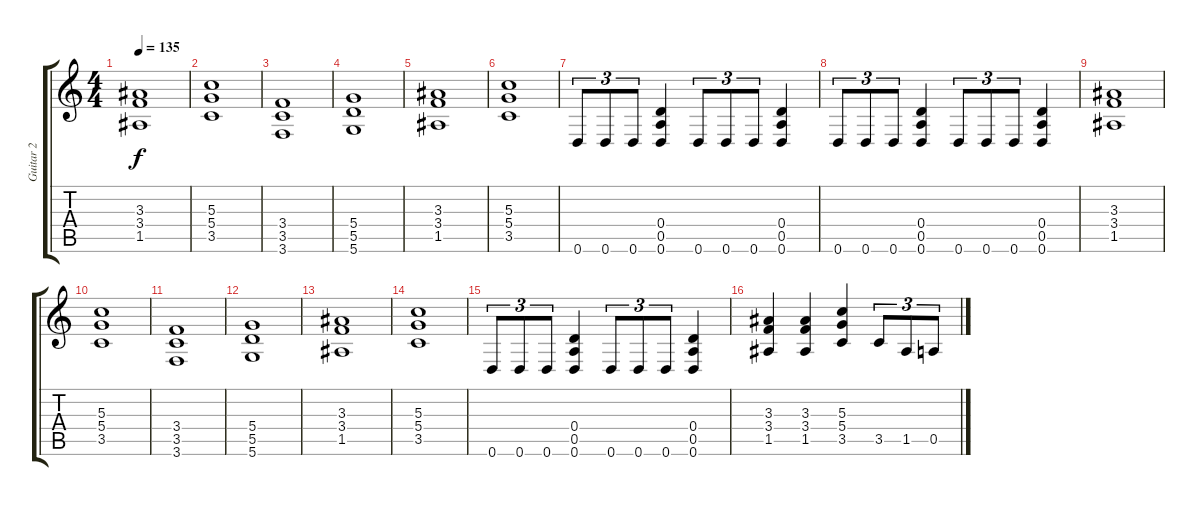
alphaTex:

\track ("Guitar 2" "Guitar 2") {instrument distortionguitar}
\staff {score tabs}
\tuning (E4 B3 G3 D3 A2 D2) {hide}
\ts (4 4)
\tempo 135
\clef g2
\ks c
(3.3 3.4 1.5).1{dy f} |
(5.3 5.4 3.5).1 |
(3.4 3.5 3.6).1 |
(5.4 5.5 5.6).1 |
(3.3 3.4 1.5).1 |
(5.3 5.4 3.5).1 |
0.6.8{tu (3 2)} 0.6.8{tu (3 2)} 0.6.8{tu (3 2)} (0.4 0.5 0.6).4 0.6.8{tu (3 2)} 0.6.8{tu (3 2)} 0.6.8{tu (3 2)} (0.4 0.5 0.6).4 |
0.6.8{tu (3 2)} 0.6.8{tu (3 2)} 0.6.8{tu (3 2)} (0.4 0.5 0.6).4 0.6.8{tu (3 2)} 0.6.8{tu (3 2)} 0.6.8{tu (3 2)} (0.4 0.5 0.6).4 |
(3.3 3.4 1.5).1 |
(5.3 5.4 3.5).1 |
(3.4 3.5 3.6).1 |
(5.4 5.5 5.6).1 |
(3.3 3.4 1.5).1 |
(5.3 5.4 3.5).1 |
0.6.8{tu (3 2)} 0.6.8{tu (3 2)} 0.6.8{tu (3 2)} (0.4 0.5 0.6).4 0.6.8{tu (3 2)} 0.6.8{tu (3 2)} 0.6.8{tu (3 2)} (0.4 0.5 0.6).4 |
(3.3 3.4 1.5).4 (3.3 3.4 1.5).4 (5.3 5.4 3.5).4 3.5.8{tu (3 2)} 1.5.8{tu (3 2)} 0.5.8{tu (3 2)}
